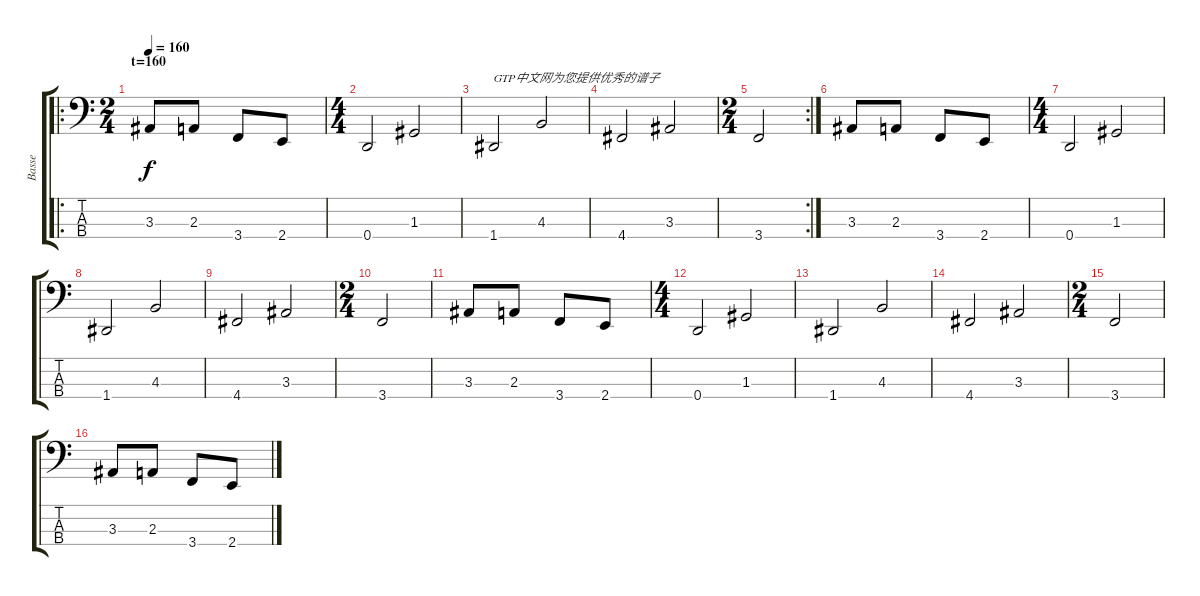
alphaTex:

\track ("Basse" "Basse") {instrument electricbasspick}
\staff {score tabs}
\tuning (F2 C2 G1 D1) {hide}
\ro
\ts (2 4)
\section ("" "t=160")
\tempo 160
\clef f4
\ks c
3.3.8{dy f instrument electricbasspick} 2.3.8 3.4.8 2.4.8 |
\ts (4 4)
0.4.2 1.3.2 |
1.4.2{txt "GTP中文网为您提供优秀的谱子"} 4.3.2 |
4.4.2 3.3.2 |
\rc 2
\ts (2 4)
3.4.2 |
3.3.8 2.3.8 3.4.8 2.4.8 |
\ts (4 4)
0.4.2 1.3.2 |
1.4.2 4.3.2 |
4.4.2 3.3.2 |
\ts (2 4)
3.4.2 |
3.3.8 2.3.8 3.4.8 2.4.8 |
\ts (4 4)
0.4.2 1.3.2 |
1.4.2 4.3.2 |
4.4.2 3.3.2 |
\ts (2 4)
3.4.2 |
3.3.8 2.3.8 3.4.8 2.4.8
